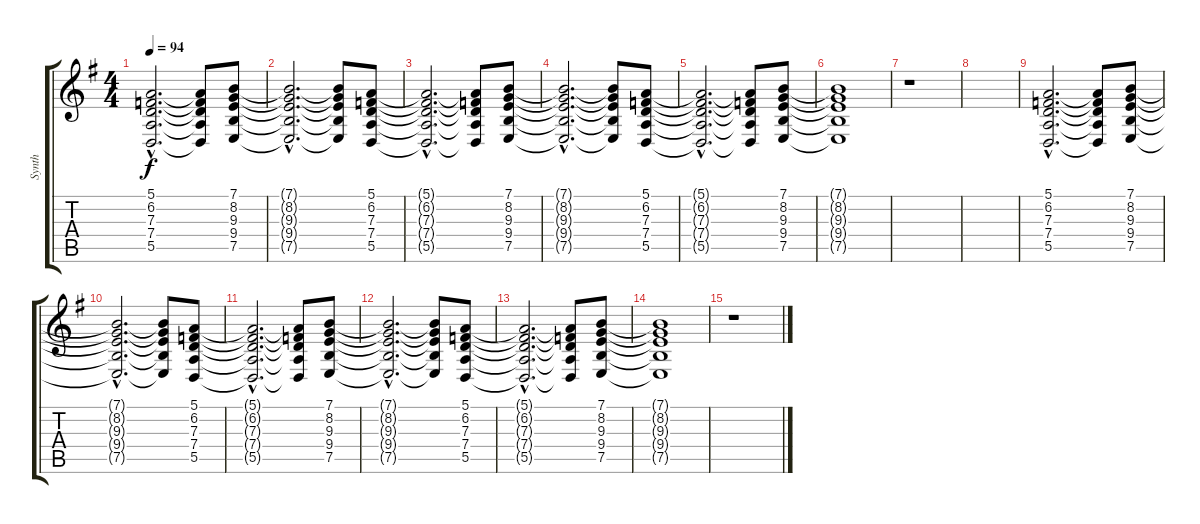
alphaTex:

\track ("Synth" "Synth") {instrument pad8sweep}
\staff {score tabs}
\tuning (E4 B3 G3 D3 A2 E2) {hide}
\ts (4 4)
\tempo 94
\clef g2
\ks g
(5.1{hac} 6.2{hac} 7.3{hac} 7.4{hac} 5.5{hac}).2{d dy f volume 10 instrument pad8sweep} (5.1{t} 6.2{t} 7.3{t} 7.4{t} 5.5{t}).8 (7.1 8.2 9.3 9.4 7.5).8 |
(7.1{hac t} 8.2{hac t} 9.3{hac t} 9.4{hac t} 7.5{hac t}).2{d} (7.1{t} 8.2{t} 9.3{t} 9.4{t} 7.5{t}).8 (5.1 6.2 7.3 7.4 5.5).8 |
(5.1{hac t} 6.2{hac t} 7.3{hac t} 7.4{hac t} 5.5{hac t}).2{d} (5.1{t} 6.2{t} 7.3{t} 7.4{t} 5.5{t}).8 (7.1 8.2 9.3 9.4 7.5).8 |
(7.1{hac t} 8.2{hac t} 9.3{hac t} 9.4{hac t} 7.5{hac t}).2{d} (7.1{t} 8.2{t} 9.3{t} 9.4{t} 7.5{t}).8 (5.1 6.2 7.3 7.4 5.5).8 |
(5.1{hac t} 6.2{hac t} 7.3{hac t} 7.4{hac t} 5.5{hac t}).2{d} (5.1{t} 6.2{t} 7.3{t} 7.4{t} 5.5{t}).8 (7.1 8.2 9.3 9.4 7.5).8 |
(7.1{t} 8.2{t} 9.3{t} 9.4{t} 7.5{t}).1 |
r.1 |
|
(5.1{hac} 6.2{hac} 7.3{hac} 7.4{hac} 5.5{hac}).2{d volume 10 instrument pad8sweep} (5.1{t} 6.2{t} 7.3{t} 7.4{t} 5.5{t}).8 (7.1 8.2 9.3 9.4 7.5).8 |
(7.1{hac t} 8.2{hac t} 9.3{hac t} 9.4{hac t} 7.5{hac t}).2{d} (7.1{t} 8.2{t} 9.3{t} 9.4{t} 7.5{t}).8 (5.1 6.2 7.3 7.4 5.5).8 |
(5.1{hac t} 6.2{hac t} 7.3{hac t} 7.4{hac t} 5.5{hac t}).2{d} (5.1{t} 6.2{t} 7.3{t} 7.4{t} 5.5{t}).8 (7.1 8.2 9.3 9.4 7.5).8 |
(7.1{hac t} 8.2{hac t} 9.3{hac t} 9.4{hac t} 7.5{hac t}).2{d} (7.1{t} 8.2{t} 9.3{t} 9.4{t} 7.5{t}).8 (5.1 6.2 7.3 7.4 5.5).8 |
(5.1{hac t} 6.2{hac t} 7.3{hac t} 7.4{hac t} 5.5{hac t}).2{d} (5.1{t} 6.2{t} 7.3{t} 7.4{t} 5.5{t}).8 (7.1 8.2 9.3 9.4 7.5).8 |
(7.1{t} 8.2{t} 9.3{t} 9.4{t} 7.5{t}).1 |
r.1
